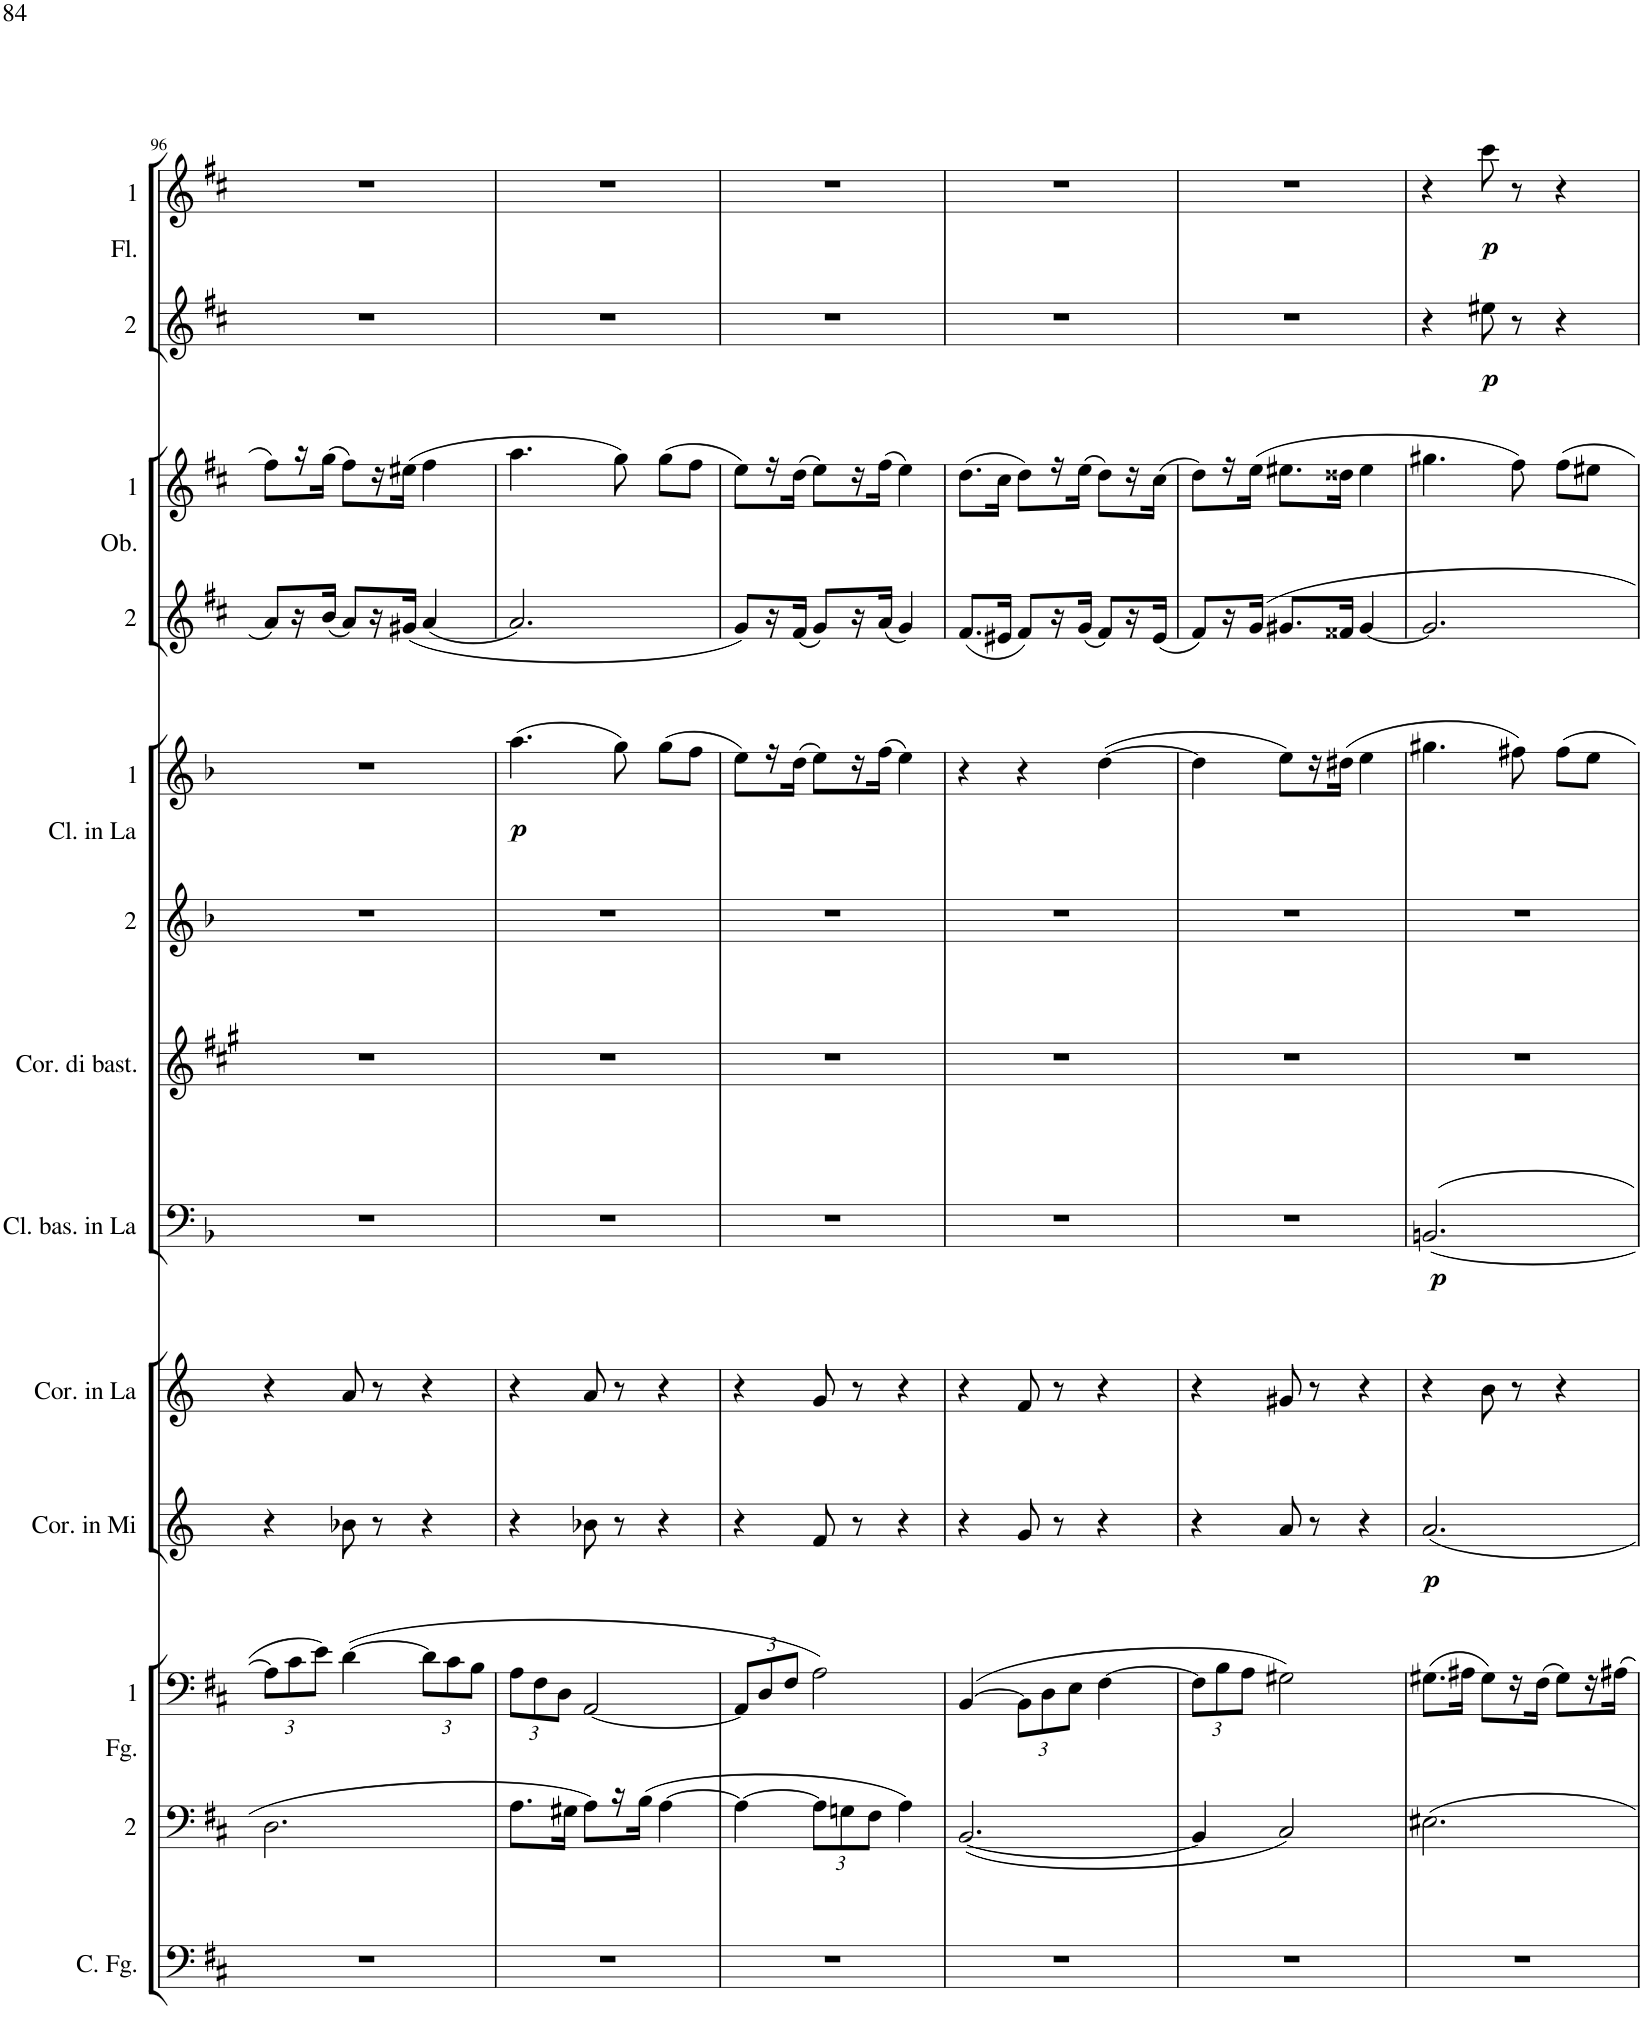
**kern	**kern	**kern	**kern	**dynam	**kern	**kern	**dynam	**kern	**kern	**kern	**dynam	**kern	**kern	**kern	**dynam	**kern	**dynam
*part13	*part12	*part11	*part10	*part10	*part9	*part8	*part8	*part7	*part6	*part5	*part5	*part4	*part3	*part2	*part2	*part1	*part1
*staff13	*staff12	*staff11	*staff10	*staff10	*staff9	*staff8	*staff8	*staff7	*staff6	*staff5	*staff5	*staff4	*staff3	*staff2	*staff2	*staff1	*staff1
*I"Contrafagotto	*I"2	*I"1  Fagotti	*I"Corno in Mi	*	*I"Corno in La	*I"Clarinetto basso in La	*	*I"Corno di bassetto	*I"2	*I"1  Clarinetti in La	*	*I"2	*I"1  Oboi	*I"2	*	*I"1  Flauti	*
*I'C. Fg.	*	*I'1  Fg.	*I'Cor. in Mi	*	*I'Cor. in La	*I'Cl. bas. in La	*	*I'Cor. di bast.	*	*I'1  Cl. in La	*	*	*I'1  Ob.	*	*	*I'1  Fl.	*
!!LO:PB:g=z
*clefF4	*clefF4	*clefF4	*clefG2	*	*clefG2	*clefF4	*	*clefG2	*clefG2	*clefG2	*	*clefG2	*clefG2	*clefG2	*	*clefG2	*
*Trd7c12	*	*	*Trd5c8	*	*Trd2c3	*Trd2c3	*	*Trd4c7	*Trd2c3	*Trd2c3	*	*	*	*	*	*	*
*k[f#c#]	*k[f#c#]	*k[f#c#]	*k[]	*	*k[]	*k[b-]	*	*k[f#c#g#]	*k[b-]	*k[b-]	*	*k[f#c#]	*k[f#c#]	*k[f#c#]	*	*k[f#c#]	*
*M3/4	*M3/4	*M3/4	*M3/4	*	*M3/4	*M3/4	*	*M3/4	*M3/4	*M3/4	*	*M3/4	*M3/4	*M3/4	*	*M3/4	*
*	*	*Xbrackettup	*	*	*	*	*	*	*	*	*	*	*	*	*	*	*
=96	=96	=96	=96	=96	=96	=96	=96	=96	=96	=96	=96	=96	=96	=96	=96	=96	=96
2.r	2.D\	12A\L]	4r	.	4r	2.r	.	2.r	2.r	2.r	.	8a/L	8ff#\L	2.r	.	2.r	.
.	.	12c#\	.	.	.	.	.	.	.	.	.	.	.	.	.	.	.
.	.	.	.	.	.	.	.	.	.	.	.	16r	16r	.	.	.	.
.	.	12e\J	.	.	.	.	.	.	.	.	.	.	.	.	.	.	.
.	.	.	.	.	.	.	.	.	.	.	.	(16b/JL	(16gg\JL	.	.	.	.
.	.	([4d\	8b-X\	.	8a/	.	.	.	.	.	.	8a/L)	8ff#\L)	.	.	.	.
.	.	.	8r	.	8r	.	.	.	.	.	.	16r	16r	.	.	.	.
.	.	.	.	.	.	.	.	.	.	.	.	(16g#X/JL	(16ee#X\JL	.	.	.	.
.	.	12d\L]	4r	.	4r	.	.	.	.	.	.	(4a/	4ff#\	.	.	.	.
.	.	12c#\	.	.	.	.	.	.	.	.	.	.	.	.	.	.	.
.	.	12B\J	.	.	.	.	.	.	.	.	.	.	.	.	.	.	.
=97	=97	=97	=97	=97	=97	=97	=97	=97	=97	=97	=97	=97	=97	=97	=97	=97	=97
!	!	!	!	!	!	!	!	!	!	!	!LO:DY:b	!	!	!	!	!	!
2.r	8.A\L	12A\L	4r	.	4r	2.r	.	2.r	2.r	(4.aa\	p	2.a/)	4.aa\	2.r	.	2.r	.
.	.	12F#\	.	.	.	.	.	.	.	.	.	.	.	.	.	.	.
.	.	12D\J	.	.	.	.	.	.	.	.	.	.	.	.	.	.	.
.	16G#X\Jk	.	.	.	.	.	.	.	.	.	.	.	.	.	.	.	.
.	8A\L	[2AA/	8b-X\	.	8a/	.	.	.	.	.	.	.	.	.	.	.	.
.	16r	.	8r	.	8r	.	.	.	.	8gg\)	.	.	8gg\)	.	.	.	.
.	(16B\JL	.	.	.	.	.	.	.	.	.	.	.	.	.	.	.	.
.	[4A\	.	4r	.	4r	.	.	.	.	(8gg\L	.	.	(8gg\L	.	.	.	.
.	.	.	.	.	.	.	.	.	.	8ff\J	.	.	8ff#\J	.	.	.	.
=98	=98	=98	=98	=98	=98	=98	=98	=98	=98	=98	=98	=98	=98	=98	=98	=98	=98
2.r	4A\_	12AA/L]	4r	.	4r	2.r	.	2.r	2.r	8ee\L)	.	8g/L)	8ee\L)	2.r	.	2.r	.
.	.	12D/	.	.	.	.	.	.	.	.	.	.	.	.	.	.	.
.	.	.	.	.	.	.	.	.	.	16r	.	16r	16r	.	.	.	.
.	.	12F#/J	.	.	.	.	.	.	.	.	.	.	.	.	.	.	.
.	.	.	.	.	.	.	.	.	.	(16dd\JL	.	(16f#/JL	(16dd\JL	.	.	.	.
*	*Xbrackettup	*	*	*	*	*	*	*	*	*	*	*	*	*	*	*	*
.	12A\L]	2A\)	8f/	.	8g/	.	.	.	.	8ee\L)	.	8g/L)	8ee\L)	.	.	.	.
.	12Gn\	.	.	.	.	.	.	.	.	.	.	.	.	.	.	.	.
.	.	.	8r	.	8r	.	.	.	.	16r	.	16r	16r	.	.	.	.
.	12F#\J	.	.	.	.	.	.	.	.	.	.	.	.	.	.	.	.
.	.	.	.	.	.	.	.	.	.	(16ff\JL	.	(16a/JL	(16ff#\JL	.	.	.	.
.	4A\)	.	4r	.	4r	.	.	.	.	4ee\)	.	4g/)	4ee\)	.	.	.	.
=99	=99	=99	=99	=99	=99	=99	=99	=99	=99	=99	=99	=99	=99	=99	=99	=99	=99
2.r	([2.BB/	([4BB/	4r	.	4r	2.r	.	2.r	2.r	4r	.	(8.f#/L	(8.dd\L	2.r	.	2.r	.
.	.	.	.	.	.	.	.	.	.	.	.	16e#X/Jk	16cc#\Jk	.	.	.	.
.	.	12BB\L]	8g/	.	8f/	.	.	.	.	4r	.	8f#/L)	8dd\L)	.	.	.	.
.	.	12D\	.	.	.	.	.	.	.	.	.	.	.	.	.	.	.
.	.	.	8r	.	8r	.	.	.	.	.	.	16r	16r	.	.	.	.
.	.	12E\J	.	.	.	.	.	.	.	.	.	.	.	.	.	.	.
.	.	.	.	.	.	.	.	.	.	.	.	(16g/JL	(16ee\JL	.	.	.	.
.	.	[4F#\	4r	.	4r	.	.	.	.	([4dd\	.	8f#/L)	8dd\L)	.	.	.	.
.	.	.	.	.	.	.	.	.	.	.	.	16r	16r	.	.	.	.
.	.	.	.	.	.	.	.	.	.	.	.	(16e#/JL	(16cc#\JL	.	.	.	.
=100	=100	=100	=100	=100	=100	=100	=100	=100	=100	=100	=100	=100	=100	=100	=100	=100	=100
2.r	4BB/]	12F#\L]	4r	.	4r	2.r	.	2.r	2.r	4dd\]	.	8f#/L)	8dd\L)	2.r	.	2.r	.
.	.	12B\	.	.	.	.	.	.	.	.	.	.	.	.	.	.	.
.	.	.	.	.	.	.	.	.	.	.	.	16r	16r	.	.	.	.
.	.	12A\J	.	.	.	.	.	.	.	.	.	.	.	.	.	.	.
.	.	.	.	.	.	.	.	.	.	.	.	16g/JL	(16ee\JL	.	.	.	.
.	2C#/)	2G#X\)	8a/	.	8g#X/	.	.	.	.	8ee\L)	.	8.g#X/L	8.ee#X\L	.	.	.	.
.	.	.	8r	.	8r	.	.	.	.	16r	.	.	.	.	.	.	.
.	.	.	.	.	.	.	.	.	.	(16dd#X\JL	.	16f##X/Jk	16dd##X\Jk	.	.	.	.
.	.	.	4r	.	4r	.	.	.	.	4ee\	.	[4g#/	4ee#\	.	.	.	.
=101	=101	=101	=101	=101	=101	=101	=101	=101	=101	=101	=101	=101	=101	=101	=101	=101	=101
!	!	!	!	!LO:DY:b	!	!	!LO:DY:b	!	!	!	!	!	!	!	!	!	!
2.r	2.E#X\	(8.G#X\L	2.a/	p	4r	[2.BBn/	p	2.r	2.r	4.gg#X\	.	2.g#/]	4.gg#X\	4r	.	4r	.
.	.	16A#X\Jk	.	.	.	.	.	.	.	.	.	.	.	.	.	.	.
!	!	!	!	!	!	!	!	!	!	!	!	!	!	!	!LO:DY:b	!	!LO:DY:b
.	.	8G#\L)	.	.	8b\	.	.	.	.	.	.	.	.	8ee#X\	p	8ccc#\	p
.	.	16r	.	.	8r	.	.	.	.	8ff#X\)	.	.	8ff#\)	8r	.	8r	.
.	.	(16F#\JL	.	.	.	.	.	.	.	.	.	.	.	.	.	.	.
.	.	8G#\L)	.	.	4r	.	.	.	.	8ff#\L	.	.	8ff#\L	4r	.	4r	.
.	.	16r	.	.	.	.	.	.	.	8ee\J	.	.	8ee#X\J	.	.	.	.
.	.	16A#X\JL	.	.	.	.	.	.	.	.	.	.	.	.	.	.	.
=	=	=	=	=	=	=	=	=	=	=	=	=	=	=	=	=	=
*-	*-	*-	*-	*-	*-	*-	*-	*-	*-	*-	*-	*-	*-	*-	*-	*-	*-
